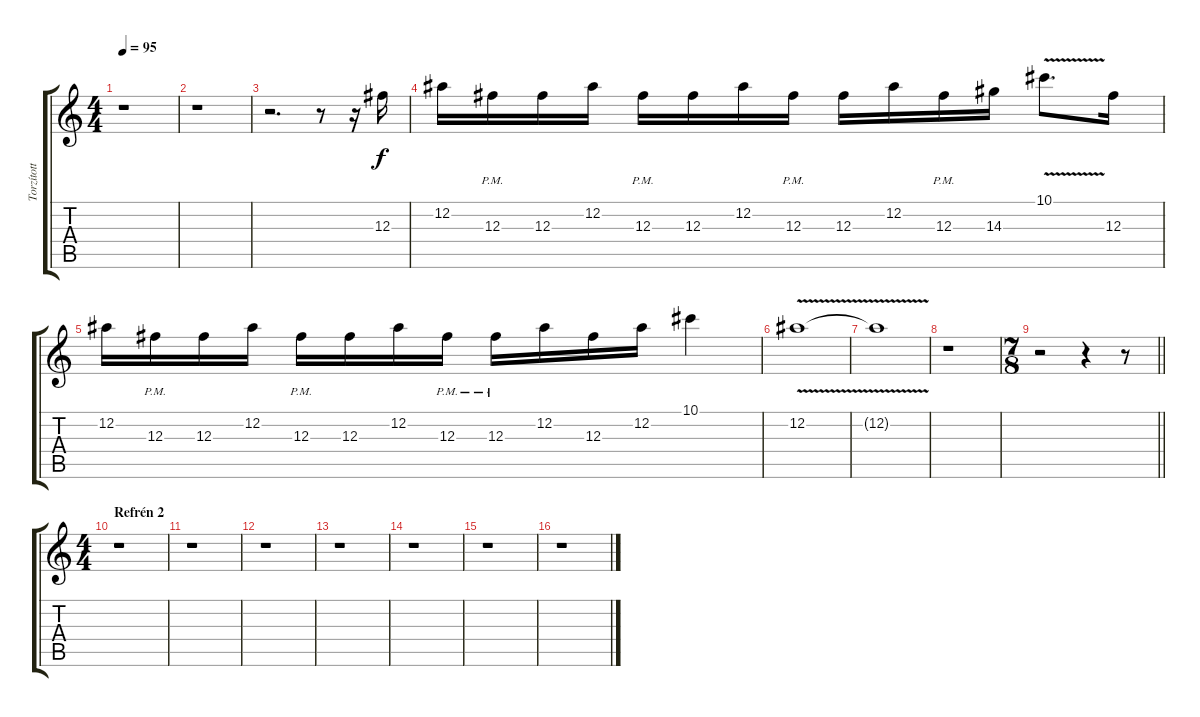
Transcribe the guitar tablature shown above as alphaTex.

\track ("Torzított - Szóló 1" "Torzított ") {instrument overdrivenguitar}
\staff {score tabs}
\tuning (Eb4 Bb3 Gb3 Db3 Ab2 Eb2) {hide}
\ts (4 4)
\tempo 95
\clef g2
\ks c
r.1{dy f} |
r.1 |
r.2{d} r.8 r.16 12.3.16 |
12.2.16 12.3{pm}.16 12.3.16 12.2.16 12.3{pm}.16 12.3.16 12.2.16 12.3{pm}.16 12.3.16 12.2.16 12.3{pm}.16 14.3.16 10.1{v}.8{d} 12.3.16 |
12.2.16 12.3{pm}.16 12.3.16 12.2.16 12.3{pm}.16 12.3.16 12.2.16 12.3{pm}.16 12.3{pm}.16 12.2.16 12.3.16 12.2.16 10.1.4 |
12.2{v}.1 |
12.2{t}.1 |
r.1 |
\ts (7 8)
\barLineRight lightlight
r.2 r.4 r.8 |
\ts (4 4)
\section ("" "Refrén 2")
r.1 |
r.1 |
r.1 |
r.1 |
r.1 |
r.1 |
r.1
